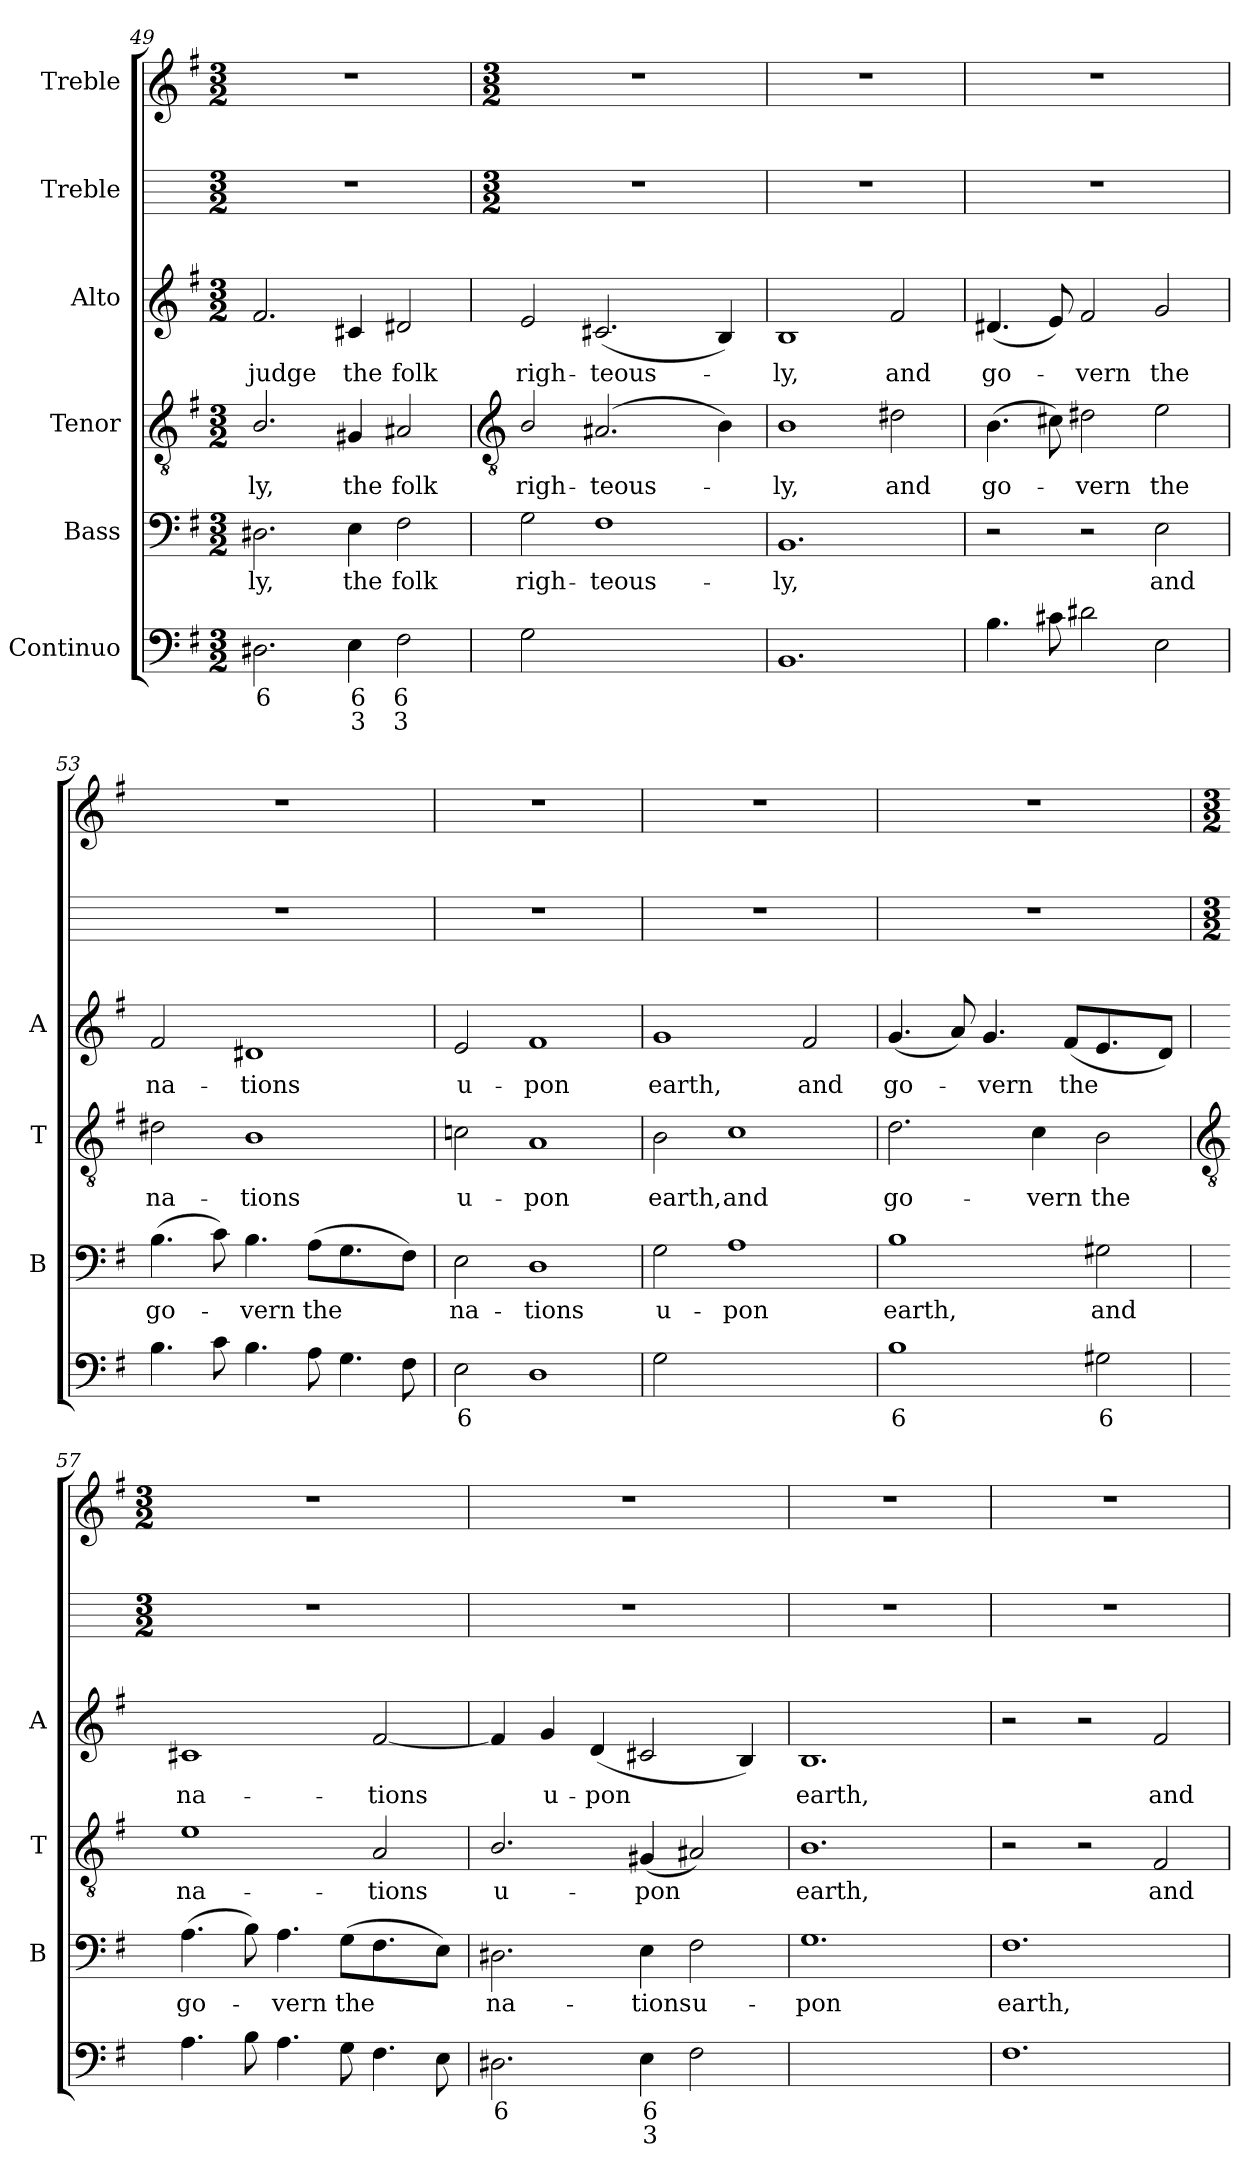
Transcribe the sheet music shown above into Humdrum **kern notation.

**kern	**text	**text	**kern	**text	**kern	**text	**kern	**text	**kern	**kern
*part6	*part6	*part6	*part5	*part5	*part4	*part4	*part3	*part3	*part2	*part1
*staff6	*staff6	*staff6	*staff5	*staff5	*staff4	*staff4	*staff3	*staff3	*staff2	*staff1
*I"Continuo	*	*	*I"Bass	*	*I"Tenor	*	*I"Alto	*	*I"Treble	*I"Treble
*	*	*	*I'B	*	*I'T	*	*I'A	*	*	*
*clefF4	*	*	*clefF4	*	*clefGv2	*	*clefG2	*	*	*clefG2
*k[f#]	*	*	*k[f#]	*	*k[f#]	*	*k[f#]	*	*	*k[f#]
*G:	*	*	*G:	*	*G:	*	*G:	*	*	*G:
*M3/2	*	*	*M3/2	*	*M3/2	*	*M3/2	*	*M3/2	*M3/2
=49	=49	=49	=49	=49	=49	=49	=49	=49	=49	=49
!	!LO:LY:b	!	!	!LO:LY:b	!	!LO:LY:b	!	!LO:LY:b	!	!
2.D#X	6	.	2.D#X	-ly,	2.B/	-ly,	2.f#	judge	1.r	1.r
!	!LO:LY:b	!LO:LY:b	!	!LO:LY:b	!	!LO:LY:b	!	!LO:LY:b	!	!
4E	6	3	4E	the	4G#X	the	4c#X	the	.	.
!	!LO:LY:b	!LO:LY:b	!	!LO:LY:b	!	!LO:LY:b	!	!LO:LY:b	!	!
2F#	6	3	2F#	folk	2A#X	folk	2d#X	folk	.	.
!!LO:LB:g=z
=50	=50	=50	=50	=50	=50	=50	=50	=50	=50	=50
*	*	*	*	*	*clefGv2	*	*	*	*	*
*	*	*	*	*	*	*	*	*	*M3/2	*M3/2
!	!	!	!	!LO:LY:b	!	!LO:LY:b	!	!LO:LY:b	!	!
2G	.	.	2G	righ-	2B/	righ-	2e	righ-	1.r	1.r
!	!LO:LY:b	!LO:LY:b	!	!LO:LY:b	!	!LO:LY:b	!	!LO:LY:b	!	!
[2F#yy	6	4	1F#	-teous-	(<2.A#X	-teous-	(<2.c#X	-teous-	.	.
!	!LO:LY:b	!LO:LY:b	!	!	!	!	!	!	!	!
2F#yy]	5	3	.	.	.	.	.	.	.	.
.	.	.	.	.	4B)	.	4B)	.	.	.
=51	=51	=51	=51	=51	=51	=51	=51	=51	=51	=51
!	!	!	!	!LO:LY:b	!	!LO:LY:b	!	!LO:LY:b	!	!
1.BB	.	.	1.BB	-ly,	1B	ly,	1B	ly,	1.r	1.r
!	!	!	!	!	!	!LO:LY:b	!	!LO:LY:b	!	!
.	.	.	.	.	2d#X	and	2f#	and	.	.
=52	=52	=52	=52	=52	=52	=52	=52	=52	=52	=52
!	!	!	!	!	!	!LO:LY:b	!	!LO:LY:b	!	!
4.B	.	.	2r	.	(>4.B	go-	(<4.d#X	go-	1.r	1.r
8c#X	.	.	.	.	8c#X)	.	8e)	.	.	.
!	!	!	!	!	!	!LO:LY:b	!	!LO:LY:b	!	!
2d#X	.	.	2r	.	2d#X	vern	2f#	vern	.	.
!	!	!	!	!LO:LY:b	!	!LO:LY:b	!	!LO:LY:b	!	!
2E	.	.	2E	and	2e	the	2g	the	.	.
=53	=53	=53	=53	=53	=53	=53	=53	=53	=53	=53
!	!	!	!	!LO:LY:b	!	!LO:LY:b	!	!LO:LY:b	!	!
4.B	.	.	(>4.B	go-	2d#X	na-	2f#	na-	1.r	1.r
8c	.	.	8c)	.	.	.	.	.	.	.
!	!	!	!	!LO:LY:b	!	!LO:LY:b	!	!LO:LY:b	!	!
4.B	.	.	4.B	vern	1B	-tions	1d#X	-tions	.	.
!	!	!	!	!LO:LY:b	!	!	!	!	!	!
8A	.	.	(>8AL	the	.	.	.	.	.	.
4.G	.	.	4.G	.	.	.	.	.	.	.
8F#	.	.	8F#J)	.	.	.	.	.	.	.
=54	=54	=54	=54	=54	=54	=54	=54	=54	=54	=54
!	!LO:LY:b	!	!	!LO:LY:b	!	!LO:LY:b	!	!LO:LY:b	!	!
2E	6	.	2E	na-	2cn	u-	2e	u-	1.r	1.r
!	!	!	!	!LO:LY:b	!	!LO:LY:b	!	!LO:LY:b	!	!
1D	.	.	1D	-tions	1A	-pon	1f#	-pon	.	.
=55	=55	=55	=55	=55	=55	=55	=55	=55	=55	=55
!	!	!	!	!LO:LY:b	!	!LO:LY:b	!	!LO:LY:b	!	!
2G	.	.	2G	u-	2B	earth,	1g	earth,	1.r	1.r
!	!LO:LY:b	!	!	!LO:LY:b	!	!LO:LY:b	!	!	!	!
[2Ayy	7	.	1A	-pon	1c	and	.	.	.	.
!	!LO:LY:b	!	!	!	!	!	!	!LO:LY:b	!	!
2Ayy]	6	.	.	.	.	.	2f#	and	.	.
=56	=56	=56	=56	=56	=56	=56	=56	=56	=56	=56
!	!LO:LY:b	!	!	!LO:LY:b	!	!LO:LY:b	!	!LO:LY:b	!	!
1B	6	.	1B	earth,	2.d	go-	(<4.g	go-	1.r	1.r
.	.	.	.	.	.	.	8a)	.	.	.
!	!	!	!	!	!	!	!	!LO:LY:b	!	!
.	.	.	.	.	.	.	4.g	vern	.	.
!	!	!	!	!	!	!LO:LY:b	!	!	!	!
.	.	.	.	.	4c	-vern	.	.	.	.
!	!	!	!	!	!	!	!	!LO:LY:b	!	!
.	.	.	.	.	.	.	(<8f#L	the	.	.
!	!LO:LY:b	!	!	!LO:LY:b	!	!LO:LY:b	!	!	!	!
2G#X	6	.	2G#X	and	2B	the	4.e	.	.	.
.	.	.	.	.	.	.	8dJ)	.	.	.
!!LO:LB:g=z
=57	=57	=57	=57	=57	=57	=57	=57	=57	=57	=57
*	*	*	*	*	*clefGv2	*	*	*	*	*
*	*	*	*	*	*	*	*	*	*M3/2	*M3/2
!	!	!	!	!LO:LY:b	!	!LO:LY:b	!	!LO:LY:b	!	!
4.A	.	.	(>4.A	go-	1e	na-	1c#X	na-	1.r	1.r
8B	.	.	8B)	.	.	.	.	.	.	.
!	!	!	!	!LO:LY:b	!	!	!	!	!	!
4.A	.	.	4.A	vern	.	.	.	.	.	.
!	!	!	!	!LO:LY:b	!	!	!	!	!	!
8G	.	.	(>8GL	the	.	.	.	.	.	.
!	!	!	!	!	!	!LO:LY:b	!	!LO:LY:b	!	!
4.F#	.	.	4.F#	.	2A	-tions	[2f#	-tions	.	.
8E	.	.	8EJ)	.	.	.	.	.	.	.
=58	=58	=58	=58	=58	=58	=58	=58	=58	=58	=58
!	!LO:LY:b	!	!	!LO:LY:b	!	!LO:LY:b	!	!	!	!
2.D#X	6	.	2.D#X	na-	2.B/	u-	4f#]	.	1.r	1.r
!	!	!	!	!	!	!	!	!LO:LY:b	!	!
.	.	.	.	.	.	.	4g	u-	.	.
!	!	!	!	!	!	!	!	!LO:LY:b	!	!
.	.	.	.	.	.	.	(<4d	-pon	.	.
!	!LO:LY:b	!LO:LY:b	!	!LO:LY:b	!	!LO:LY:b	!	!	!	!
4E	6	3	4E	-tions	(<4G#X	-pon	2c#X	.	.	.
!	!	!	!	!LO:LY:b	!	!	!	!	!	!
2F#	.	.	2F#	u-	2A#X)	.	.	.	.	.
.	.	.	.	.	.	.	4B)	.	.	.
=59	=59	=59	=59	=59	=59	=59	=59	=59	=59	=59
!	!LO:LY:b	!	!	!LO:LY:b	!	!LO:LY:b	!	!LO:LY:b	!	!
[2Gyy	7	.	1.G	-pon	1.B	earth,	1.B	earth,	1.r	1.r
!	!LO:LY:b	!	!	!	!	!	!	!	!	!
1Gyy]	6	.	.	.	.	.	.	.	.	.
=60	=60	=60	=60	=60	=60	=60	=60	=60	=60	=60
!	!	!	!	!LO:LY:b	!	!	!	!	!	!
1.F#	.	.	1.F#	earth,	2r	.	2r	.	1.r	1.r
.	.	.	.	.	2r	.	2r	.	.	.
!	!	!	!	!	!	!LO:LY:b	!	!LO:LY:b	!	!
.	.	.	.	.	2F#	and	2f#	and	.	.
=	=	=	=	=	=	=	=	=	=	=
*-	*-	*-	*-	*-	*-	*-	*-	*-	*-	*-
